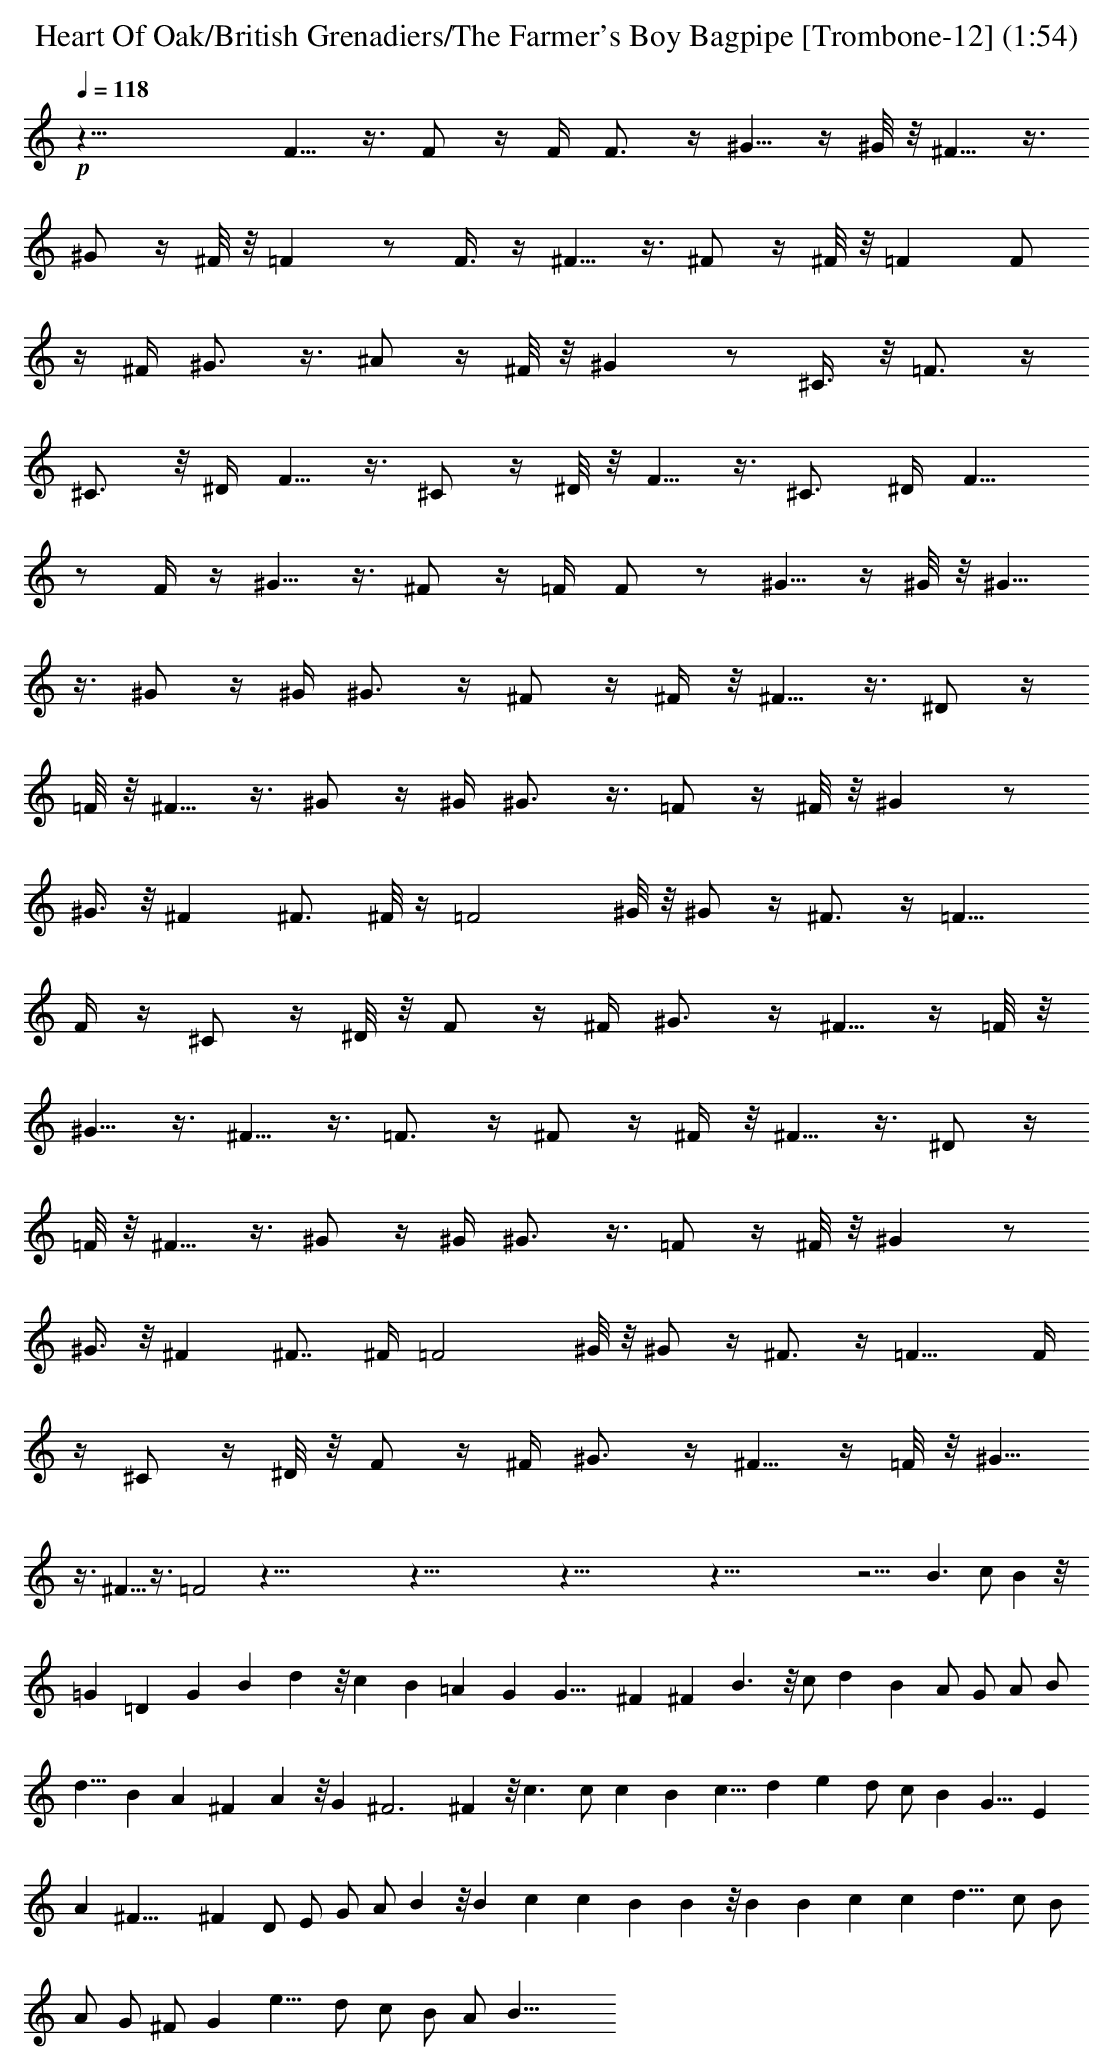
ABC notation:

X:1
T: Heart Of Oak/British Grenadiers/The Farmer's Boy Bagpipe [Trombone-12] (1:54)
L: 1/4
Q: 118
K: C
+p+ z33/8 F5/8 z3/8 F/2 z/4 F/4 F3/4 z/4 ^G5/8 z/4 ^G/8 z/8 ^F5/8 z3/8
^G/2 z/4 ^F/8 z/8 =F z/2 F3/8 z/4 ^F5/8 z3/8 ^F/2 z/4 ^F/8 z/8 =F F/2
z/4 ^F/4 ^G3/4 z3/8 ^A/2 z/4 ^F/8 z/8 ^G z/2 ^C3/8 z/8 =F3/4 z/4
^C3/4 z/8 ^D/4 F5/8 z3/8 ^C/2 z/4 ^D/8 z/8 F5/8 z3/8 ^C3/4 ^D/4 F9/8
z/2 F/4 z/4 ^G5/8 z3/8 ^F/2 z/4 =F/4 F/2 z/2 ^G5/8 z/4 ^G/8 z/8 ^G5/8
z3/8 ^G/2 z/4 ^G/4 ^G3/4 z/4 ^F/2 z/4 ^F/4 z/8 ^F5/8 z3/8 ^D/2 z/4
=F/8 z/8 ^F5/8 z3/8 ^G/2 z/4 ^G/4 ^G3/4 z3/8 =F/2 z/4 ^F/8 z/8 ^G z/2
^G3/8 z/8 ^F ^F3/4 ^F/8 z/4 =F2 ^G/8 z/8 ^G/2 z/4 ^F3/4 z/4 =F13/8
F/4 z/4 ^C/2 z/4 ^D/8 z/8 F/2 z/4 ^F/4 ^G3/4 z/4 ^F5/8 z/4 =F/8 z/8
^G5/8 z3/8 ^F5/8 z3/8 =F3/4 z/4 ^F/2 z/4 ^F/4 z/8 ^F5/8 z3/8 ^D/2 z/4
=F/8 z/8 ^F5/8 z3/8 ^G/2 z/4 ^G/4 ^G3/4 z3/8 =F/2 z/4 ^F/8 z/8 ^G z/2
^G3/8 z/8 ^F ^F7/8 ^F/4 =F2 ^G/8 z/8 ^G/2 z/4 ^F3/4 z/4 =F13/8 F/4
z/4 ^C/2 z/4 ^D/8 z/8 F/2 z/4 ^F/4 ^G3/4 z/4 ^F5/8 z/4 =F/8 z/8 ^G5/8
z3/8 ^F5/8 z3/8 =F2 z125/8 z125/8 z125/8 z125/8 z13/4 B3/2 c/2 B z/8
=G =D G B d z/8 c B =A G G17/8 ^F ^F B3/2 z/8 c/2 d B A/2 G/2 A/2 B/2
d9/8 B A ^F A z/8 G ^F3 ^F z/8 c3/2 c/2 c B c9/8 d e d/2 c/2 B G9/8 E
A ^F25/8 ^F D/2 E/2 G/2 A/2 B z/8 B c c B B z/8 B B c c d13/8 c/2 B/2
A/2 G/2 ^F/2 G e9/8 d/2 c/2 B/2 A/2 B25/8
